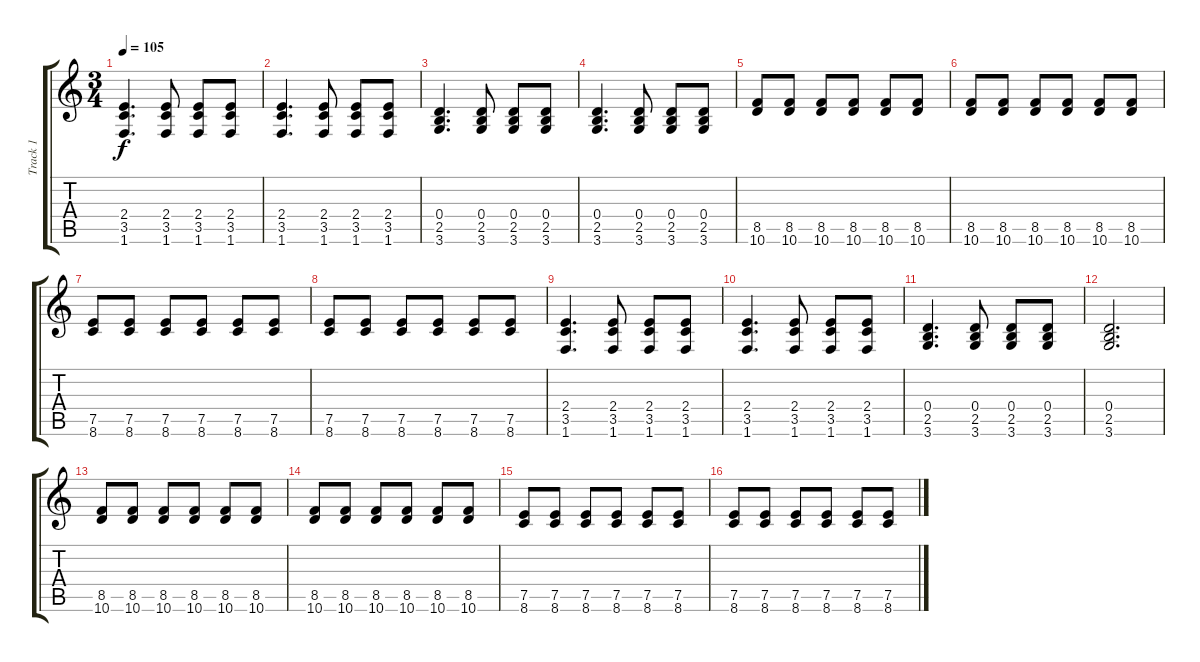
\track ("Track 1" "Track 1") {instrument electricguitarjazz}
\staff {score tabs}
\tuning (E4 B3 G3 D3 A2 E2) {hide}
\ts (3 4)
\tempo 105
\clef g2
\ks c
(2.4 3.5 1.6).4{d dy f} (2.4 3.5 1.6).8 (2.4 3.5 1.6).8 (2.4 3.5 1.6).8 |
(2.4 3.5 1.6).4{d} (2.4 3.5 1.6).8 (2.4 3.5 1.6).8 (2.4 3.5 1.6).8 |
(0.4 2.5 3.6).4{d} (0.4 2.5 3.6).8 (0.4 2.5 3.6).8 (0.4 2.5 3.6).8 |
(0.4 2.5 3.6).4{d} (0.4 2.5 3.6).8 (0.4 2.5 3.6).8 (0.4 2.5 3.6).8 |
(8.5 10.6).8 (8.5 10.6).8 (8.5 10.6).8 (8.5 10.6).8 (8.5 10.6).8 (8.5 10.6).8 |
(8.5 10.6).8 (8.5 10.6).8 (8.5 10.6).8 (8.5 10.6).8 (8.5 10.6).8 (8.5 10.6).8 |
(7.5 8.6).8 (7.5 8.6).8 (7.5 8.6).8 (7.5 8.6).8 (7.5 8.6).8 (7.5 8.6).8 |
(7.5 8.6).8 (7.5 8.6).8 (7.5 8.6).8 (7.5 8.6).8 (7.5 8.6).8 (7.5 8.6).8 |
(2.4 3.5 1.6).4{d} (2.4 3.5 1.6).8 (2.4 3.5 1.6).8 (2.4 3.5 1.6).8 |
(2.4 3.5 1.6).4{d} (2.4 3.5 1.6).8 (2.4 3.5 1.6).8 (2.4 3.5 1.6).8 |
(0.4 2.5 3.6).4{d} (0.4 2.5 3.6).8 (0.4 2.5 3.6).8 (0.4 2.5 3.6).8 |
(0.4 2.5 3.6).2{d} |
(8.5 10.6).8 (8.5 10.6).8 (8.5 10.6).8 (8.5 10.6).8 (8.5 10.6).8 (8.5 10.6).8 |
(8.5 10.6).8 (8.5 10.6).8 (8.5 10.6).8 (8.5 10.6).8 (8.5 10.6).8 (8.5 10.6).8 |
(7.5 8.6).8 (7.5 8.6).8 (7.5 8.6).8 (7.5 8.6).8 (7.5 8.6).8 (7.5 8.6).8 |
(7.5 8.6).8 (7.5 8.6).8 (7.5 8.6).8 (7.5 8.6).8 (7.5 8.6).8 (7.5 8.6).8
